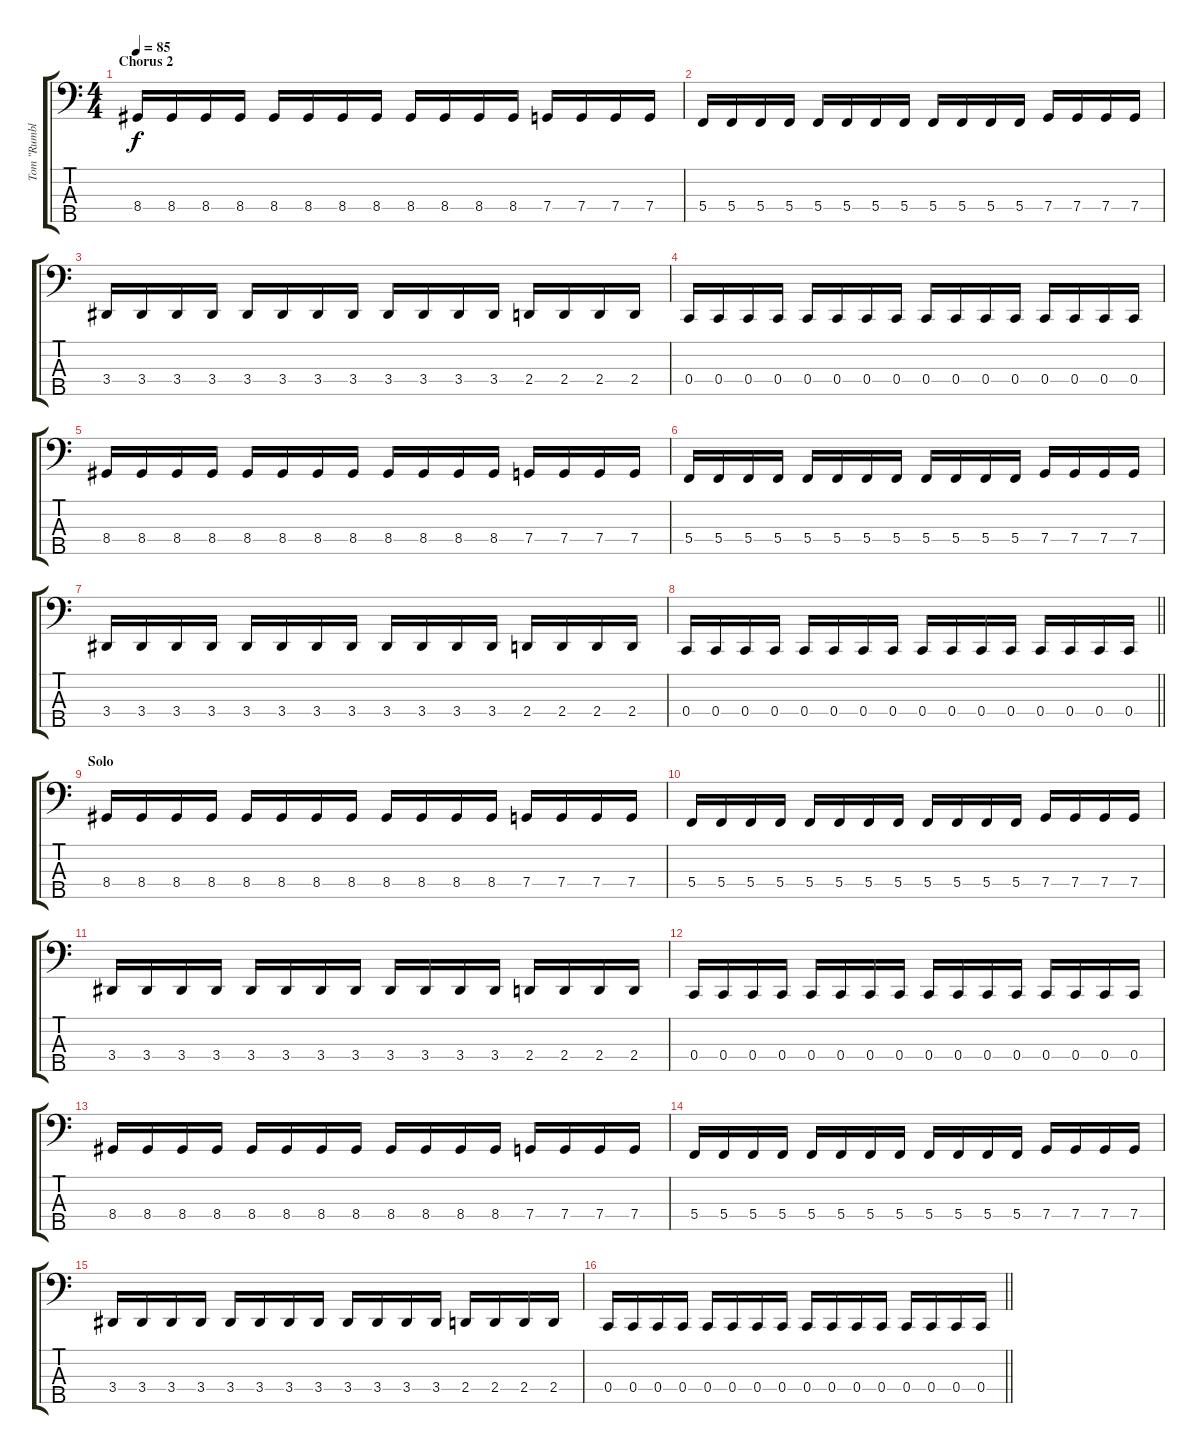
\track ("Tom \"Rumble from Down Under\" Murphy" "Tom \"Rumbl") {instrument electricbassfinger}
\staff {score tabs}
\tuning (F2 C2 G1 C1 G0) {hide}
\ts (4 4)
\section ("" "Chorus 2")
\tempo 85
\clef f4
\ks c
8.4.16{dy f} 8.4.16 8.4.16 8.4.16 8.4.16 8.4.16 8.4.16 8.4.16 8.4.16 8.4.16 8.4.16 8.4.16 7.4.16 7.4.16 7.4.16 7.4.16 |
5.4.16 5.4.16 5.4.16 5.4.16 5.4.16 5.4.16 5.4.16 5.4.16 5.4.16 5.4.16 5.4.16 5.4.16 7.4.16 7.4.16 7.4.16 7.4.16 |
3.4.16 3.4.16 3.4.16 3.4.16 3.4.16 3.4.16 3.4.16 3.4.16 3.4.16 3.4.16 3.4.16 3.4.16 2.4.16 2.4.16 2.4.16 2.4.16 |
0.4.16 0.4.16 0.4.16 0.4.16 0.4.16 0.4.16 0.4.16 0.4.16 0.4.16 0.4.16 0.4.16 0.4.16 0.4.16 0.4.16 0.4.16 0.4.16 |
8.4.16 8.4.16 8.4.16 8.4.16 8.4.16 8.4.16 8.4.16 8.4.16 8.4.16 8.4.16 8.4.16 8.4.16 7.4.16 7.4.16 7.4.16 7.4.16 |
5.4.16 5.4.16 5.4.16 5.4.16 5.4.16 5.4.16 5.4.16 5.4.16 5.4.16 5.4.16 5.4.16 5.4.16 7.4.16 7.4.16 7.4.16 7.4.16 |
3.4.16 3.4.16 3.4.16 3.4.16 3.4.16 3.4.16 3.4.16 3.4.16 3.4.16 3.4.16 3.4.16 3.4.16 2.4.16 2.4.16 2.4.16 2.4.16 |
\barLineRight lightlight
0.4.16 0.4.16 0.4.16 0.4.16 0.4.16 0.4.16 0.4.16 0.4.16 0.4.16 0.4.16 0.4.16 0.4.16 0.4.16 0.4.16 0.4.16 0.4.16 |
\section ("" "Solo")
8.4.16 8.4.16 8.4.16 8.4.16 8.4.16 8.4.16 8.4.16 8.4.16 8.4.16 8.4.16 8.4.16 8.4.16 7.4.16 7.4.16 7.4.16 7.4.16 |
5.4.16 5.4.16 5.4.16 5.4.16 5.4.16 5.4.16 5.4.16 5.4.16 5.4.16 5.4.16 5.4.16 5.4.16 7.4.16 7.4.16 7.4.16 7.4.16 |
3.4.16 3.4.16 3.4.16 3.4.16 3.4.16 3.4.16 3.4.16 3.4.16 3.4.16 3.4.16 3.4.16 3.4.16 2.4.16 2.4.16 2.4.16 2.4.16 |
0.4.16 0.4.16 0.4.16 0.4.16 0.4.16 0.4.16 0.4.16 0.4.16 0.4.16 0.4.16 0.4.16 0.4.16 0.4.16 0.4.16 0.4.16 0.4.16 |
8.4.16 8.4.16 8.4.16 8.4.16 8.4.16 8.4.16 8.4.16 8.4.16 8.4.16 8.4.16 8.4.16 8.4.16 7.4.16 7.4.16 7.4.16 7.4.16 |
5.4.16 5.4.16 5.4.16 5.4.16 5.4.16 5.4.16 5.4.16 5.4.16 5.4.16 5.4.16 5.4.16 5.4.16 7.4.16 7.4.16 7.4.16 7.4.16 |
3.4.16 3.4.16 3.4.16 3.4.16 3.4.16 3.4.16 3.4.16 3.4.16 3.4.16 3.4.16 3.4.16 3.4.16 2.4.16 2.4.16 2.4.16 2.4.16 |
\barLineRight lightlight
0.4.16 0.4.16 0.4.16 0.4.16 0.4.16 0.4.16 0.4.16 0.4.16 0.4.16 0.4.16 0.4.16 0.4.16 0.4.16 0.4.16 0.4.16 0.4.16
